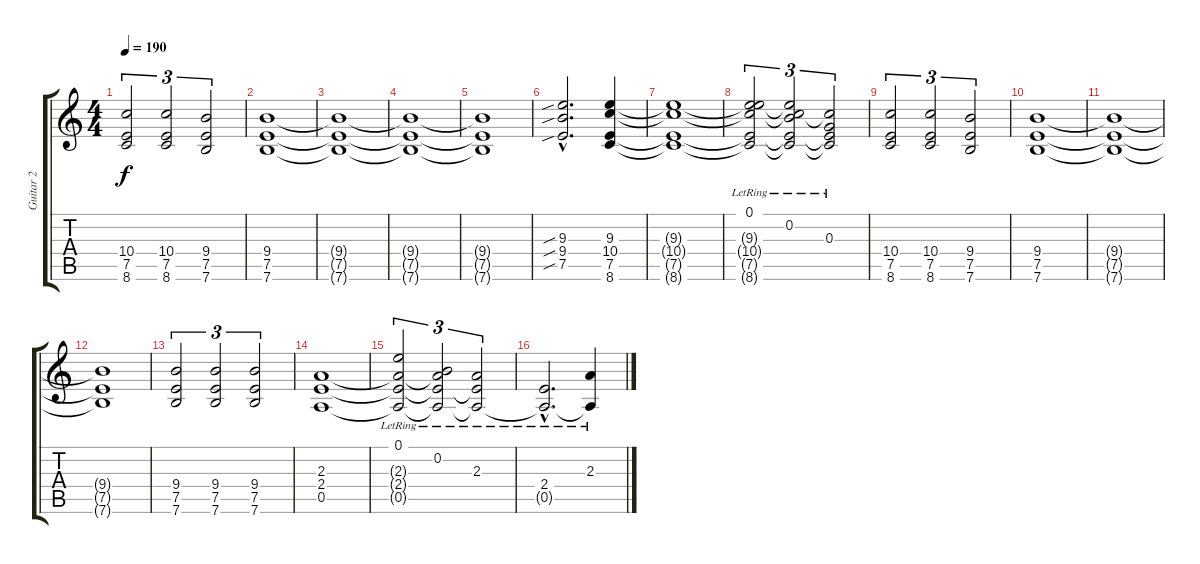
\track ("Guitar 2" "Guitar 2") {instrument distortionguitar}
\staff {score tabs}
\tuning (E4 B3 G3 D3 A2 E2) {hide}
\ts (4 4)
\tempo 190
\clef g2
\ks c
(10.4 7.5 8.6).2{tu (3 2) dy f} (10.4 7.5 8.6).2{tu (3 2)} (9.4 7.5 7.6).2{tu (3 2)} |
(9.4 7.5 7.6).1 |
(9.4{t} 7.5{t} 7.6{t}).1 |
(9.4{t} 7.5{t} 7.6{t}).1 |
(9.4{t} 7.5{t} 7.6{t}).1 |
(9.3{sib hac} 9.4{sib hac} 7.5{sib hac}).2{d} (9.3 10.4 7.5 8.6).4 |
(9.3{t} 10.4{t} 7.5{t} 8.6{t}).1 |
(0.1{lr} 9.3{t} 10.4{t} 7.5{t} 8.6{t}).2{tu (3 2)} (0.2{lr} 9.3{t} 10.4{t} 7.5{t} 8.6{t}).2{tu (3 2)} (0.3{lr} 10.4{t} 7.5{t} 8.6{t}).2{tu (3 2)} |
(10.4 7.5 8.6).2{tu (3 2)} (10.4 7.5 8.6).2{tu (3 2)} (9.4 7.5 7.6).2{tu (3 2)} |
(9.4 7.5 7.6).1 |
(9.4{t} 7.5{t} 7.6{t}).1 |
(9.4{t} 7.5{t} 7.6{t}).1 |
(9.4 7.5 7.6).2{tu (3 2)} (9.4 7.5 7.6).2{tu (3 2)} (9.4 7.5 7.6).2{tu (3 2)} |
(2.3 2.4 0.5).1 |
(0.1{lr} 2.3{t} 2.4{t} 0.5{t}).2{tu (3 2)} (0.2{lr} 2.3{t} 2.4{t} 0.5{t}).2{tu (3 2)} (2.3{lr} 2.4{t} 0.5{t}).2{tu (3 2)} |
(2.4{hac lr} 0.5{hac t}).2{d} (2.3{lr} 0.5{t}).4
